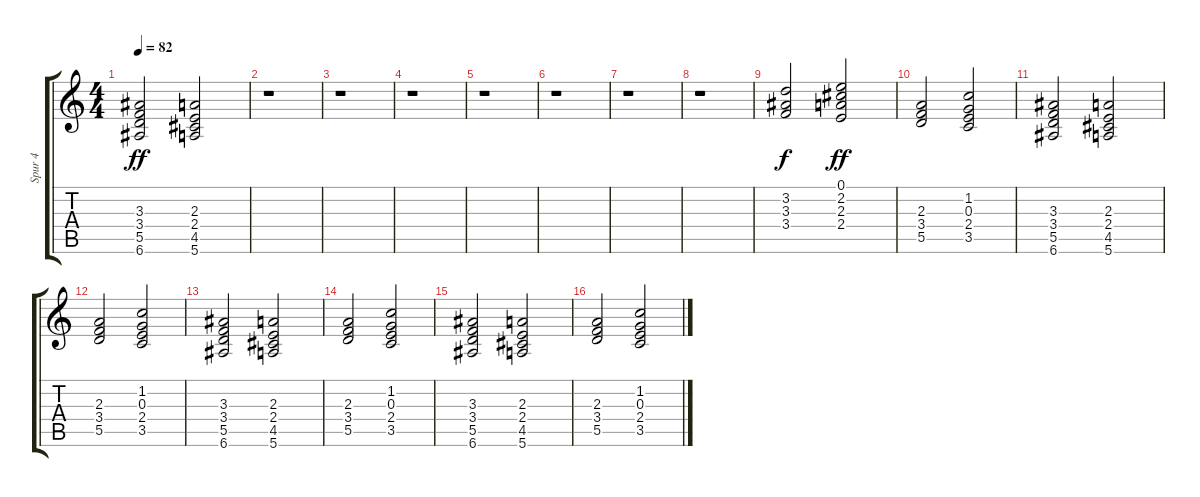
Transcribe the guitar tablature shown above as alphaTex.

\track ("Spur 4" "Spur 4") {instrument overdrivenguitar}
\staff {score tabs}
\tuning (E4 B3 G3 D3 A2 E2) {hide}
\ts (4 4)
\tempo 82
\clef g2
\ks c
(3.3 3.4 5.5 6.6).2{dy ff} (2.3 2.4 4.5 5.6).2 |
r.1 |
r.1 |
r.1 |
r.1 |
r.1 |
r.1 |
r.1 |
(3.2 3.3 3.4).2{dy f volume 4} (0.1 2.2 2.3 2.4).2{dy ff volume 14} |
(2.3 3.4 5.5).2 (1.2 0.3 2.4 3.5).2 |
(3.3 3.4 5.5 6.6).2 (2.3 2.4 4.5 5.6).2 |
(2.3 3.4 5.5).2 (1.2 0.3 2.4 3.5).2 |
(3.3 3.4 5.5 6.6).2 (2.3 2.4 4.5 5.6).2 |
(2.3 3.4 5.5).2 (1.2 0.3 2.4 3.5).2 |
(3.3 3.4 5.5 6.6).2 (2.3 2.4 4.5 5.6).2 |
(2.3 3.4 5.5).2 (1.2 0.3 2.4 3.5).2
